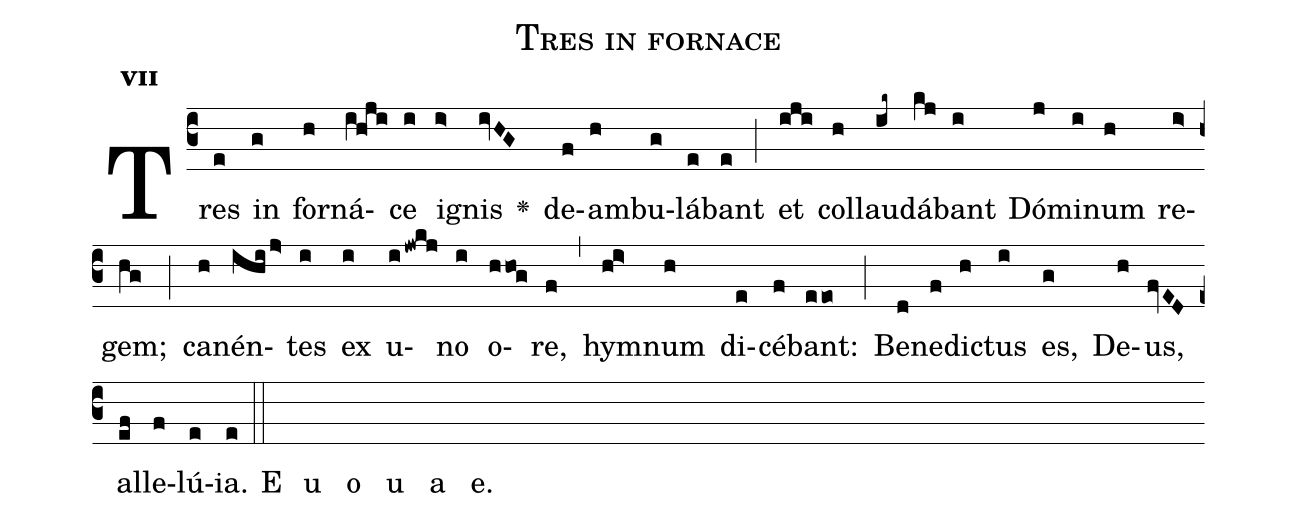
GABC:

name:Tres in fornace;
office-part:Antiphona;
mode:7;
%%
initial-style: 1;
name: Tres in fornace
book: Antiphonae & Responsoria/Tomus II, p. 206;
occasion: Hebdomada V Paschae Dominica;
office-part: Laudes Ant 2;
user-notes: ;
commentary: ;
annotation: 7a;
centering-scheme: english;
fontsize: 12;
font: OFLSortsMillGoudy;
height: 11;
width: 4.5;
%%
(c3)Tres(e) in(g) for(h)ná(ih/[-0.3]ji)ce(i) i(i>)gnis(ivHG) <v>\greheightstar</v>() de(f)am(h)bu(g)lá(e)bant(e) (;) et(iji) col(h)lau(ik~)dá(kj)bant(i) Dó(j)mi(i)num(h) re(i>)gem;(hg) (;) ca(h)nén(ihij>)tes(i) ex(i) u(ijwkj)no(i) o(hhog)re,(f) (,) hym(hi>)num(h) di(e)cé(f)bant:(eeo) (;) Be(d)ne(f)di(h)ctus(i) es,(g) De(h)us,(fvED) al(ef)le(f)lú(e)ia.(e) (::)
E() u() o() u() a() e.()
